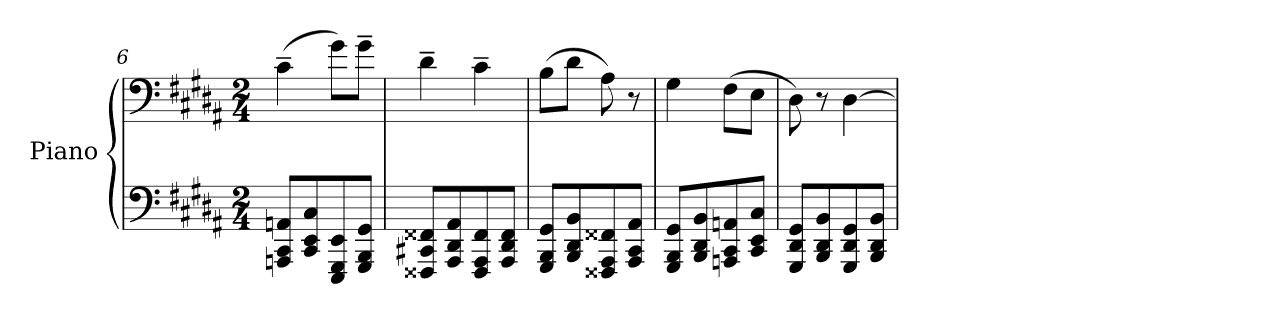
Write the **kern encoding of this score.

**kern	**kern
*part1	*part1
*staff2	*staff1
*I"Piano	*
*I'Pno.	*
!!LO:LB:g=z
*clefF4	*clefF4
*k[f#c#g#d#a#]	*k[f#c#g#d#a#]
*M2/4	*M2/4
=6	=6
8AAAn/ 8CC#/ 8AAn/L	(>4c#~\
8CC#/ 8EE/ 8C#/	.
8EEE/ 8GGG#/ 8EE/	8g#\L)
8GGG#/ 8BBB/ 8GG#/J	8g#~\J
=7	=7
8FFF##X/ 8CC#X/ 8FF##X/L	4d#~\
8AAA#/ 8DD#/ 8AA#/	.
8FFF##/ 8AAA#/ 8FF##/	4c#~\
8AAA#/ 8DD#/ 8FF##/J	.
=8	=8
8GGG#/ 8BBB/ 8GG#/L	(>8B\L
8BBB/ 8DD#/ 8BB/	8d#\J
8FFF##X/ 8AAA#/ 8FF##X/	8A#\)
8AAA#/ 8CC#/ 8AA#/J	8r
=9	=9
8GGG#/ 8BBB/ 8GG#/L	4G#\
8BBB/ 8DD#/ 8BB/	.
8AAAn/ 8CC#/ 8AAn/	(>8F#\L
8CC#/ 8EE/ 8C#/J	8E\J
=10	=10
8GGG#/ 8DD#/ 8GG#/L	8D#\)
8BBB/ 8DD#/ 8BB/	8r
8GGG#/ 8DD#/ 8GG#/	[4D#\
8BBB/ 8DD#/ 8BB/J	.
=	=
*-	*-
